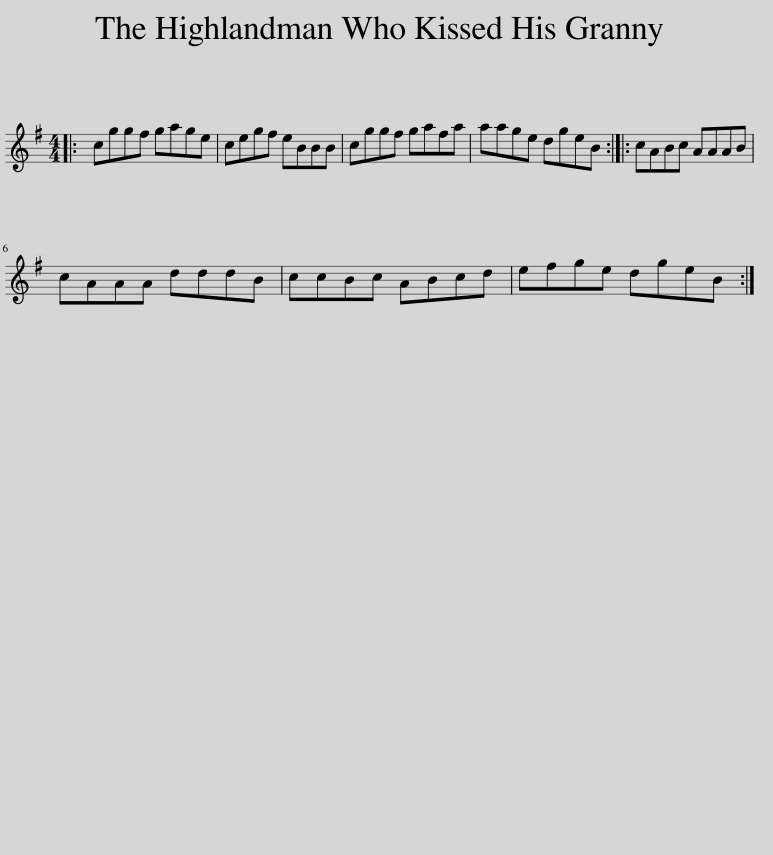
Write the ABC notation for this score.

X:1
L:1/8
M:4/4
I:linebreak $
K:G
V:1 treble
V:1
|: cggf gage | cegf eBBB | cggf gafa | aage dgeB :: cABc AAAB |$ %5
 cAAA dddB | ccBc ABcd | efge dgeB :| %8
